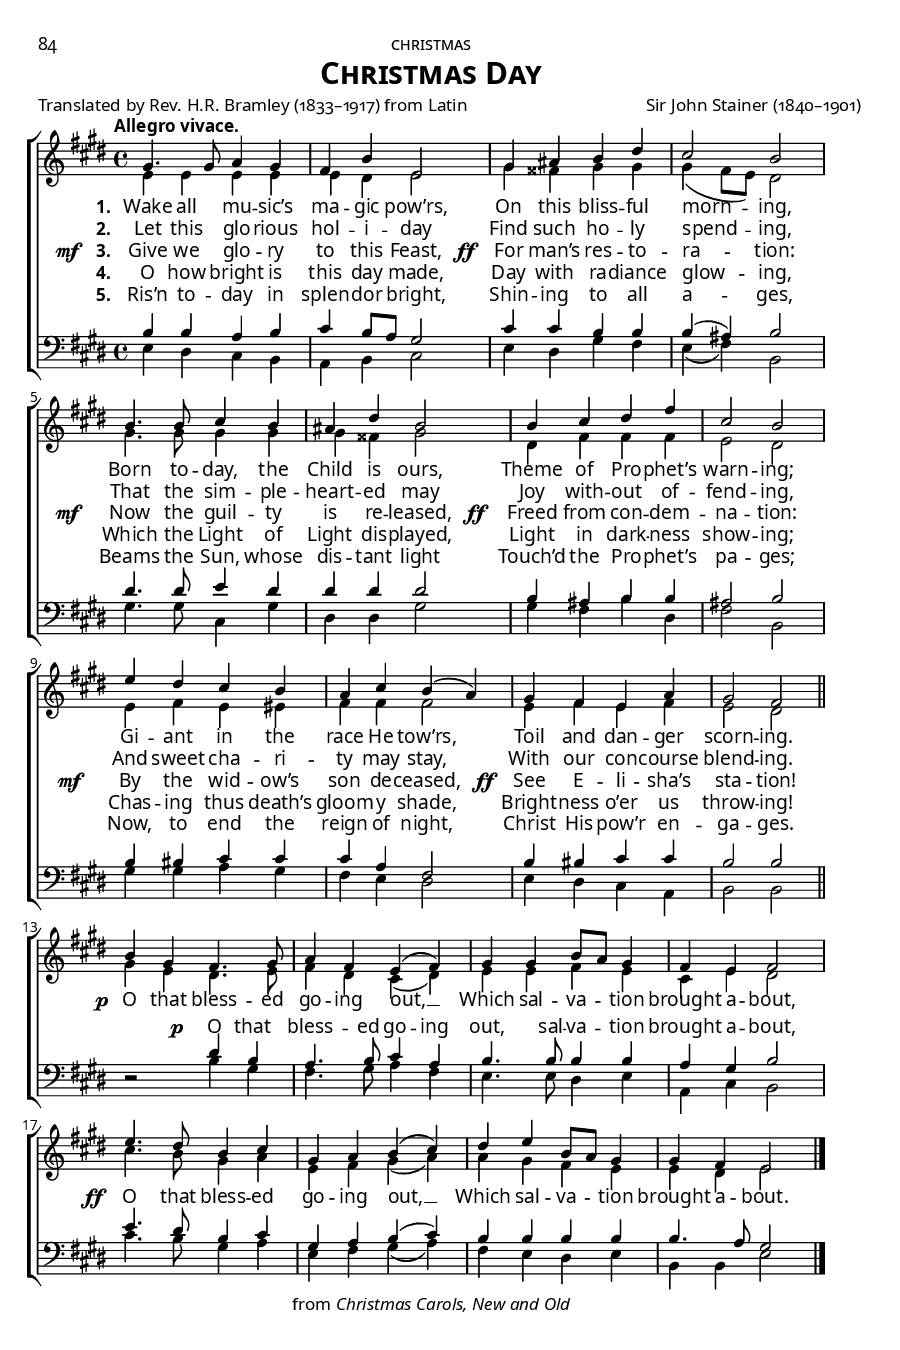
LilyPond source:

\version "2.14.2"
\include "util.ly"
\header {
  title = \markup{\override #'(font-name . "Garamond Premier Pro Semibold"){ \abs-fontsize #15 \smallCapsOldStyle"Christmas Day"}}
  poet = \markup\oldStyleNum"Translated by Rev. H.R. Bramley (1833–1917) from Latin"
  composer = \markup\oldStyleNum"Sir John Stainer (1840–1901)"
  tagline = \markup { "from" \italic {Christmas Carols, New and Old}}
}
\paper {
  %print-all-headers = ##f
  paper-height = 9\in
  paper-width = 6\in
  indent = 0\in
  %system-system-spacing = #'((basic-distance . 10) (padding . 0))
  system-system-spacing =
    #'((basic-distance . 0)
       (minimum-distance . 0)
       (padding . -10)
       (stretchability . 100))
  ragged-last-bottom = ##f
  ragged-bottom = ##f
  two-sided = ##t
  inner-margin = 0.5\in
  outer-margin = 0.25\in
  top-margin = 0.25\in
  bottom-margin = 0.25\in
  first-page-number = #084
  print-first-page-number = ##t
  headerLine = \markup{\override #'(font-name . "Garamond Premier Pro") \smallCapsOldStyle"christmas"}
  oddHeaderMarkup = \markup\fill-line{
     \override #'(font-name . "Garamond Premier Pro")\abs-fontsize #8.5
     \combine 
        \fill-line{"" \on-the-fly #print-page-number-check-first
        \oldStylePageNum""
        }
        \fill-line{\headerLine}
  }
  evenHeaderMarkup = \markup {
     \override #'(font-name . "Garamond Premier Pro")\abs-fontsize #8.5
     \combine
        \on-the-fly #print-page-number-check-first
        \oldStylePageNum""
        \fill-line{\headerLine}
  }
}
#(set-global-staff-size 15) \paper{ #(define fonts (make-pango-font-tree "GoudyOlSt BT" "Garamond Premier Pro" "Garamond Premier Pro" (/ 15 20))) }
global = {
  \key e \major
  \time 4/4
  \autoBeamOff
  \override DynamicLineSpanner #'staff-padding = #0.0
  \override DynamicLineSpanner #'Y-extent = #'(-0 . 0)
}

sopMusic = \relative c' {
  \tempo "Allegro vivace."
  gis'4. gis8 a4 gis |
  fis b e,2 |
  gis4 ais b dis |
  cis2 b |
  
  b4. b8 cis4 b |
  ais dis b2 |
  b4 cis dis fis |
  cis2 b |
  
  e4 dis cis b |
  a cis b( a) |
  gis fis e a |
  gis2 fis \bar "||" \break
  
  b4 gis fis4. gis8 |
  a4 fis e( fis) |
  gis gis b8[ a] gis4 |
  fis e fis2 |
  
  e'4. dis8 b4 cis |
  gis a b( cis) |
  dis e b8[ a] gis4 |
  gis fis e2 \bar "|."
}
sopWords = \lyricmode {
  
}

altoMusic = \relative c' {
  e4 e e e |
  e dis e2 |
  gis4 fisis gis gis |
  gis( fis8[ e]) dis2 |
  
  gis4. gis8 gis4 gis |
  gis fisis gis2 |
  dis4 fis fis fis |
  e2 dis |
  
  e4 fis e eis |
  fis fis fis2 |
  e4 fis e fis |
  e2 dis \bar "||"
  
  gis4 e dis4. e8 |
  fis4 dis cis( dis) |
  e e fis e |
  cis e dis2 |
  
  cis'4. b8 gis4 a |
  e fis gis( a) |
  a gis fis e |
  e dis e2 \bar "|."
}
altoWords = {
  \dropLyricsIX
  \lyricmode {
    \set stanza = #"1. "
    \set associatedVoice = "basses"
    Wake all mu -- sic’s ma -- gic pow’rs,
    On this bliss -- ful morn -- ing,
    Born to -- day, the Child is ours,
    Theme of Pro -- phet’s warn -- ing;
    \unset associatedVoice
    Gi -- ant in the race He tow’rs,
    Toil and dan -- ger scorn -- ing.
  }
  \dropLyricsIV
  \set stanza = \markup\dynamic"p "
  \lyricmode {
    O that bless -- ed go -- ing out, __
    Which sal -- va -- tion brought a -- bout,
  }
  \dropLyricsIX
  \set stanza = \markup\dynamic "ff  "
  \lyricmode {
    O that bless -- ed go -- ing out, __
    Which sal -- va -- tion brought a -- bout.
  }
}
altoWordsII = \lyricmode {
  \dropLyricsIX
%\markup\italic
  \set stanza = #"2. "
  \set associatedVoice = "basses"
  Let this glo -- rious hol -- i -- day
  Find such ho -- ly spend -- ing,
  That the sim -- ple -- heart -- ed may
  Joy with -- out of -- fend -- ing,
  And sweet cha -- ri -- ty may stay,
  With our con -- course blend -- ing.
}
altoWordsIII = {
  \dropLyricsIX
  \set stanza = \markup{\dynamic"mf  " "3. "}
  \lyricmode {
    \set associatedVoice = "basses"
    Give we glo -- ry to this Feast,
  }
  \set stanza = \markup\dynamic"  ff "
  \lyricmode{
    For man’s res -- to -- ra -- tion:
  }
  \set stanza = \markup\dynamic"mf  "
  \lyricmode{
    Now the guil -- ty is re -- leased,
  }
  \set stanza = \markup\dynamic"  ff "
  \lyricmode{
    Freed from con -- dem -- na -- tion:
  }
  \set stanza = \markup\dynamic"mf   "
  \lyricmode{
    By the wid -- ow’s son de -- ceased,
  }
  \set stanza = \markup\dynamic"  ff"
  \lyricmode{
    See E -- li -- sha’s sta -- tion!
  }
}
altoWordsIV = \lyricmode {
  \dropLyricsIX
  \set stanza = #"4. "
  \set associatedVoice = "basses"
  O how bright is this day made,
  Day with ra -- diance glow -- ing,
  Which the Light of Light dis -- played,
  Light in dark -- ness show -- ing;
  Chas -- ing thus death’s gloom -- y shade,
  Bright -- ness o’er us throw -- ing!
}
altoWordsV = \lyricmode {
  \dropLyricsIX
  \set stanza = #"5. "
  \set associatedVoice = "basses"
  Ris’n to -- day in splen -- dor bright,
  Shin -- ing to all a -- ges,
  Beams the Sun, whose dis -- tant light
  Touch’d the Pro -- phet’s pa -- ges;
  Now, to end the reign of night,
  Christ His pow’r en -- ga -- ges.
}
altoWordsVI = \lyricmode {
  \set stanza = #"6. "
  \set ignoreMelismata = ##t
}
tenorMusic = \relative c' {
  b4 b a b |
  cis b8[ a] gis2 |
  cis4 cis b b |
  b( ais) b2 |
  dis4. dis8 e4 dis |
  dis dis dis2 |
  b4 ais b b |
  ais2 b |
  
  b4 bis cis cis |
  cis a fis2 |
  b4 bis cis cis |
  b2 b \bar "||"
  
  s2 dis4 b |
  a4. b8 cis4 a |
  b4. b8 b4 b |
  a4 gis b2 |
  
  e4. dis8 b4 cis |
  gis a b( cis) |
  b b b b |
  b4. a8 gis2 \bar "|."
}
tenorWords = {
  \lyricmode {
    \repeat unfold 39 { \skip 1 }
  }
  \set stanza = \markup\dynamic"p"
  \lyricmode {
    O that bless -- ed go -- ing out, sal -- va -- tion brought a -- bout,
  }
}
bassMusic = \relative c {
  e4 dis cis b |
  a b cis2 |
  e4 dis gis fis |
  e( fis) b,2 |
  
  gis'4. gis8 cis,4 gis' |
  dis dis gis2 |
  gis4 fis b dis, |
  fis2 b, |
  
  gis'4 gis a gis |
  fis e dis2 |
  e4 dis cis a |
  b2 b \bar "||"
  
  dis2\rest b'4 gis |
  fis4. gis8 a4 fis |
  e4. e8 dis4 e |
  a, cis b2 |
  
  cis'4. b8 gis4 a |
  e fis gis( a) |
  fis e dis e |
  b b e2 \bar "|."
}
bassWords = \lyricmode {

}

pianoRH = \relative c' {
  
}
pianoLH = \relative c' {
  
}

\score {
  <<
   \new ChoirStaff <<
%    \new Lyrics = sopranos \with { \override VerticalAxisGroup #'nonstaff-relatedstaff-spacing = #'((basic-distance . 1)) }
    \new Staff = women <<
      \new Voice = "sopranos" { \voiceOne << \global \sopMusic >> }
      \new Voice = "altos" { \voiceTwo << \global \altoMusic >> }
    >>
   \new Staff = men <<
      \clef bass
      \new Voice = "tenors" { \voiceOne << \global \tenorMusic >> }
      \new Voice = "basses" { \voiceTwo << \global \bassMusic >> }
    >>
    \new Lyrics \with { alignAboveContext = #"women" \override VerticalAxisGroup #'nonstaff-relatedstaff-spacing = #'((basic-distance . 1))} \lyricsto "sopranos" \sopWords
     \new Lyrics = "altosVI"  \with { alignBelowContext = #"women" \override VerticalAxisGroup #'nonstaff-relatedstaff-spacing = #'((basic-distance . 1))} \lyricsto "altos" \altoWordsVI
    \new Lyrics = "altosV"  \with { alignBelowContext = #"women" \override VerticalAxisGroup #'nonstaff-relatedstaff-spacing = #'((basic-distance . 1))} \lyricsto "altos" \altoWordsV
    \new Lyrics = "altosIV"  \with { alignBelowContext = #"women" \override VerticalAxisGroup #'nonstaff-relatedstaff-spacing = #'((basic-distance . 1))} \lyricsto "altos" \altoWordsIV
    \new Lyrics = "altosIII"  \with { alignBelowContext = #"women" \override VerticalAxisGroup #'nonstaff-relatedstaff-spacing = #'((basic-distance . 1))} \lyricsto "altos" \altoWordsIII
    \new Lyrics = "altosII"  \with { alignBelowContext = #"women" \override VerticalAxisGroup #'nonstaff-relatedstaff-spacing = #'((basic-distance . 1))} \lyricsto "altos" \altoWordsII
    \new Lyrics = "altos"  \with { alignBelowContext = #"women" \override VerticalAxisGroup #'nonstaff-relatedstaff-spacing = #'((padding . -0.8))} \lyricsto "altos" \altoWords
    \new Lyrics \with { alignAboveContext = #"men" \override VerticalAxisGroup #'nonstaff-relatedstaff-spacing = #'((basic-distance . 1)(padding . 0.1)) } \lyricsto "tenors" \tenorWords
    \new Lyrics \with { alignBelowContext = #"men" \override VerticalAxisGroup #'nonstaff-relatedstaff-spacing = #'((basic-distance . 1)) } \lyricsto "basses" \bassWords
  >>
%    \new PianoStaff << \new Staff { \new Voice { \pianoRH } } \new Staff { \clef "bass" \pianoLH } >>
  >>
  \layout {
    \context {
      \Score
      %\override SpacingSpanner #'base-shortest-duration = #(ly:make-moment 1 8)
      %\override SpacingSpanner #'common-shortest-duration = #(ly:make-moment 1 4)
    }
    \context {
      % Remove all empty staves
      % \Staff \RemoveEmptyStaves \override VerticalAxisGroup #'remove-first = ##t
    }
  }
  \midi {
    \tempo 4 = 90
    \set Staff.midiInstrument = "flute"
  
    \context {
      \Voice
      \remove "Dynamic_performer"
    }
  }
}
